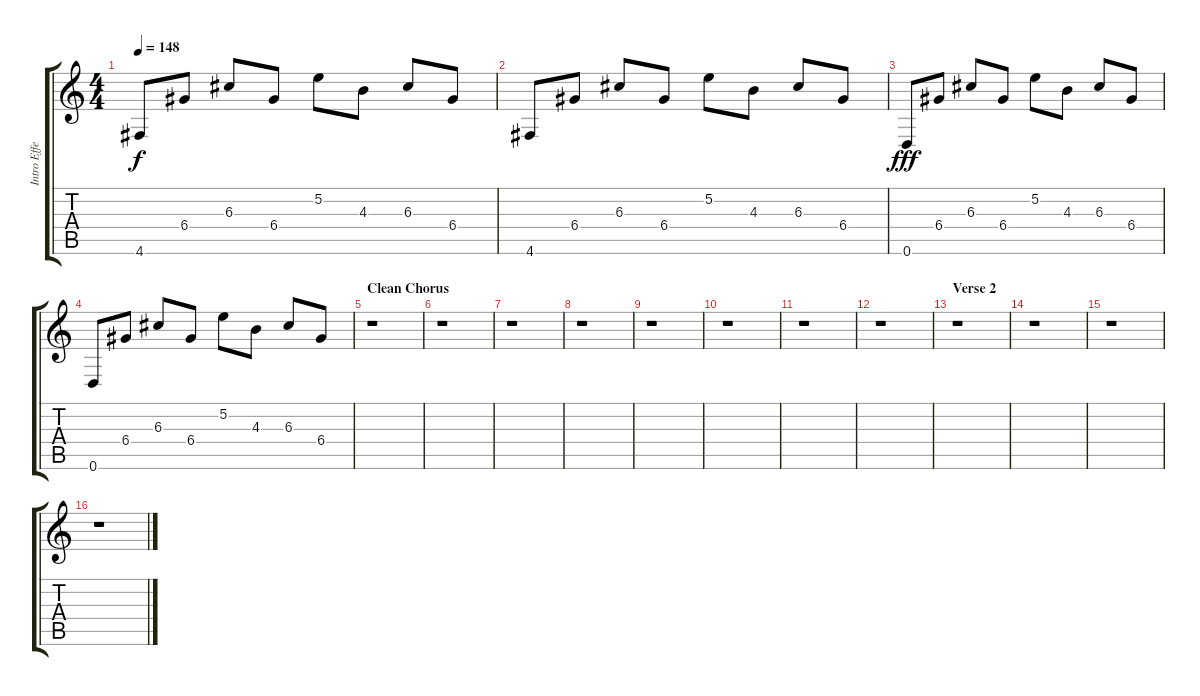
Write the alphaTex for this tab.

\track ("Intro Effects" "Intro Effe") {instrument electricguitarjazz}
\staff {score tabs}
\tuning (E4 B3 G3 D3 A2 D2) {hide}
\ts (4 4)
\tempo 148
\clef g2
\ks c
4.6.8{dy f} 6.4.8 6.3.8 6.4.8 5.2.8 4.3.8 6.3.8 6.4.8 |
4.6.8 6.4.8 6.3.8 6.4.8 5.2.8 4.3.8 6.3.8 6.4.8 |
0.6.8{dy fff} 6.4.8 6.3.8 6.4.8 5.2.8 4.3.8 6.3.8 6.4.8 |
0.6.8 6.4.8 6.3.8 6.4.8 5.2.8 4.3.8 6.3.8 6.4.8 |
\section ("" "Clean Chorus")
r.1 |
r.1 |
r.1 |
r.1 |
r.1 |
r.1 |
r.1 |
r.1 |
\section ("" "Verse 2")
r.1 |
r.1 |
r.1 |
r.1
